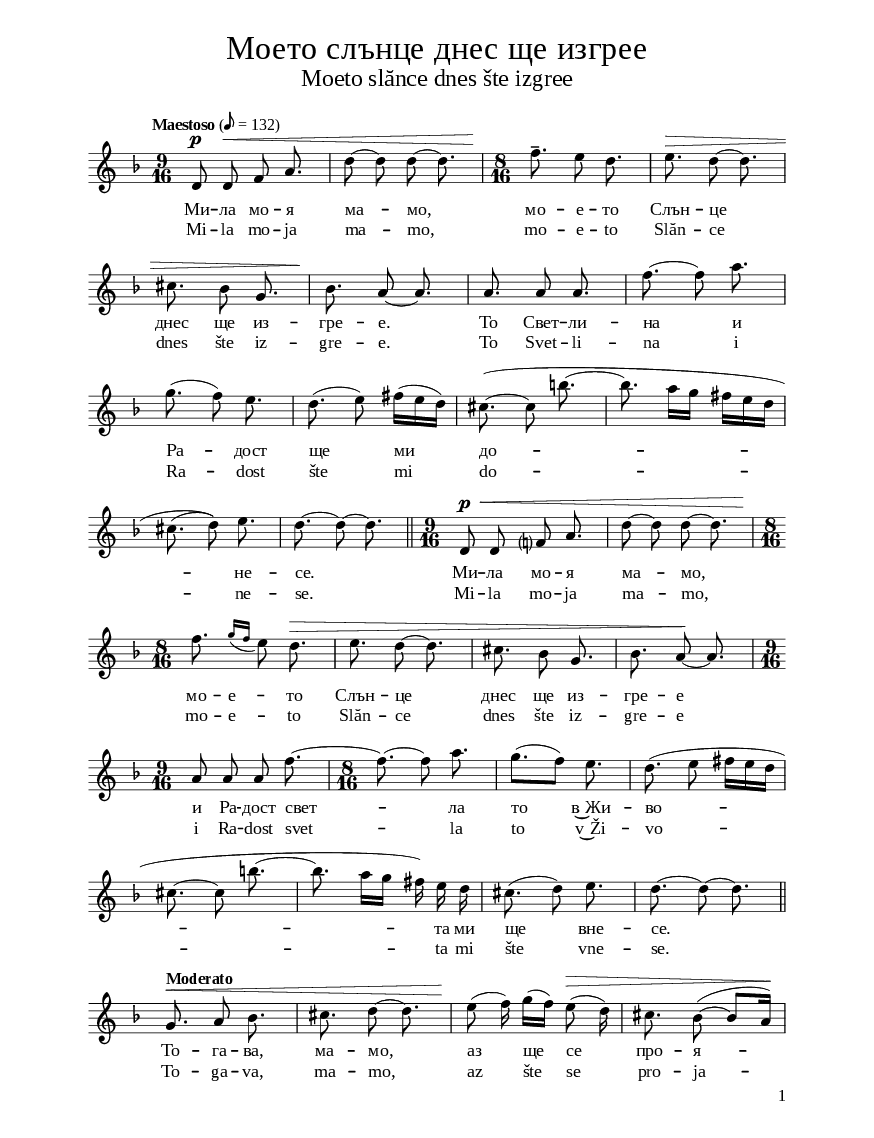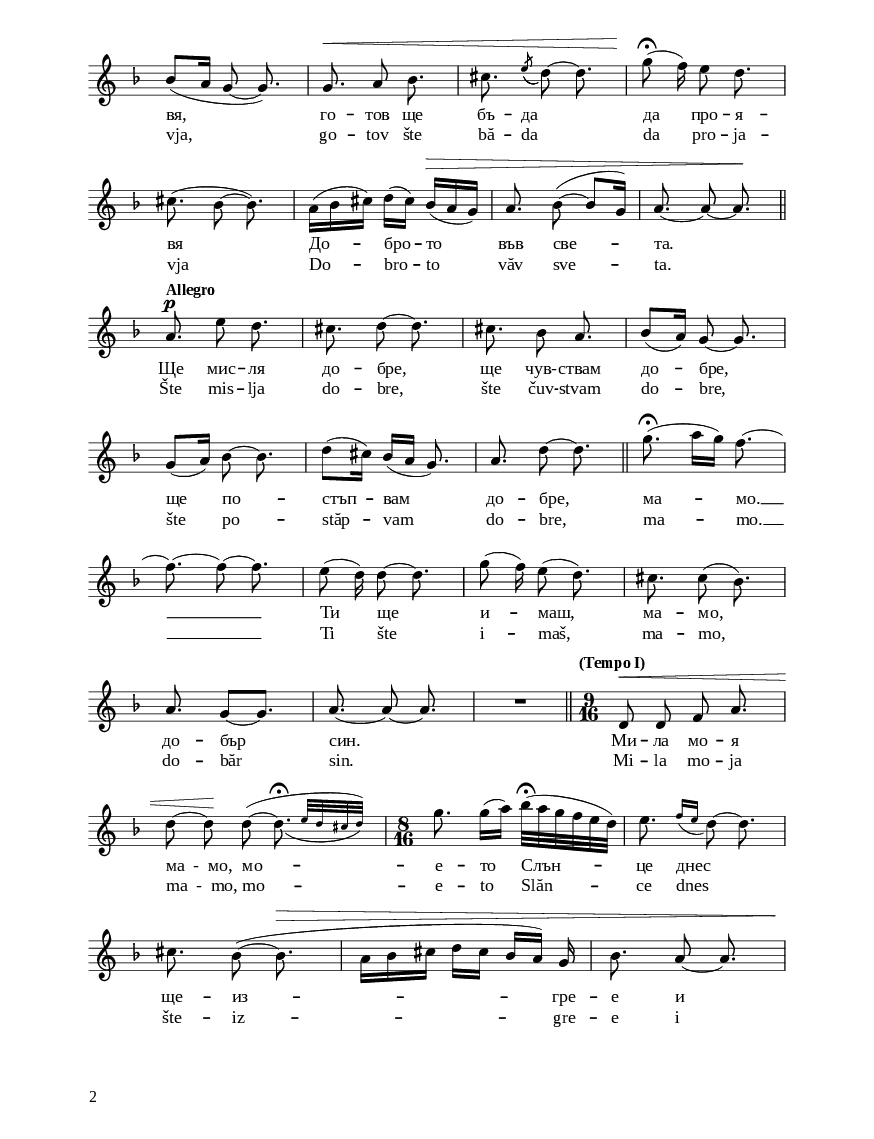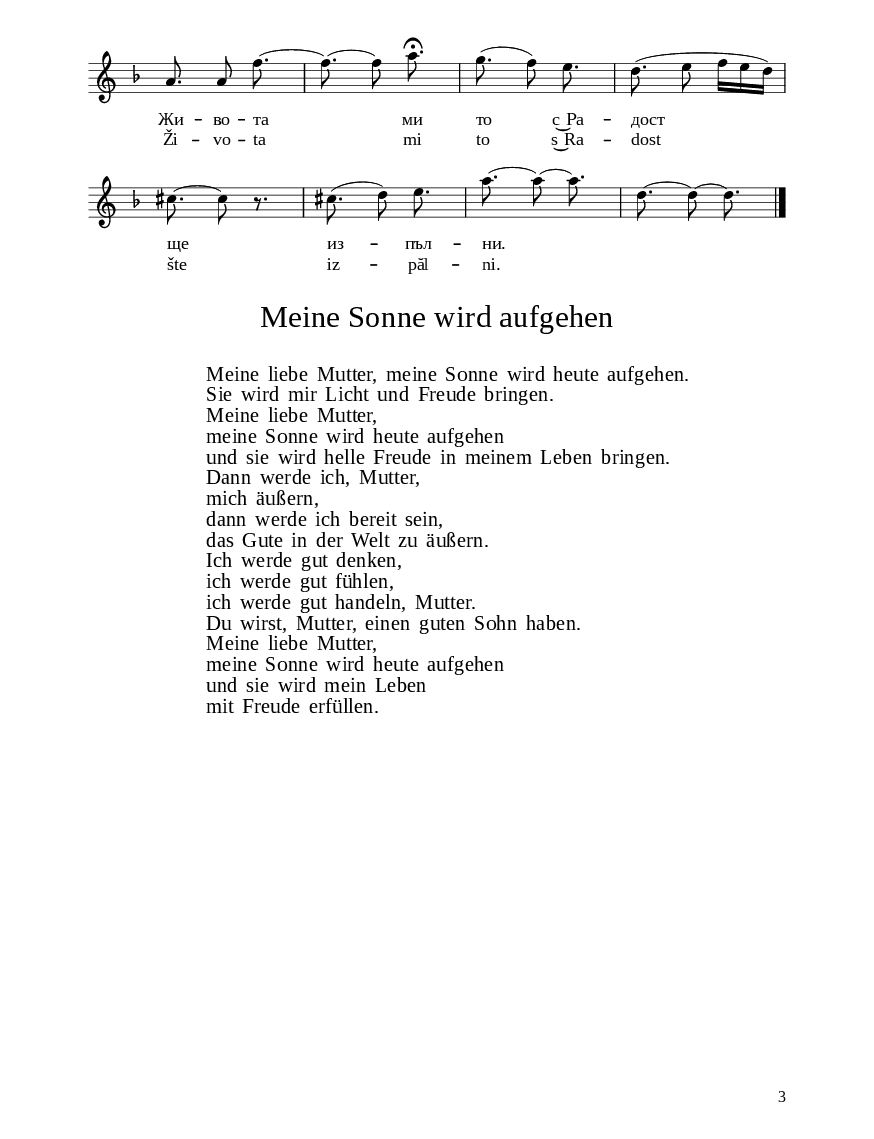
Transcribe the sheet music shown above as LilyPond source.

\version "2.24.1"

% include paper part and global functions
\include "include/globals.ily"

\bookpart {
  \label #'ref212
  \tocItem \markup "Моето слънце днес ще изгрее – Moeto slănce dnes šte izgree "
  \include "include/bookpart-paper.ily"
  \score {
    \include "include/score-layout.ily"

    \new Voice \absolute {
      \clef treble
      \key d \minor
      \time 9/16
      \tempoFunc "Maestoso" 8 "132"
      \autoBeamOff

      d'8 ^\p  d'8 ^\<  f'8  a'8. | % 2
      d''8 ~   d''8  d''8 ~  d''8.
      | % 3
      \time 8/16  | % 3
      f''8. -- ^\!  e''8  d''8. | % 4
      e''8. ^\>  d''8 ~  d''8. \break | % 5
      cis''8.  bes'8  g'8. | % 6
      bes'8. ^\!  a'8 ~   a'8. | % 7
      a'8.  a'8  a'8. | % 8
      f''8. ~   f''8  a''8. \break | % 9
      g''8. (   f''8 ) e''8. |
      d''8. (   e''8 )   fis''16 ( [
      e''16  d''16 ) ] | % 11
      cis''8. \=1( ~   cis''8  b''8. ~  | % 12
      b''8.  a''16 [  g''16 ]  fis''16
      [  e''16  d''16 ] \break | % 13
      cis''8. (   d''8 ) \=1)   e''8. | % 14
      d''8. ~   d''8 ~  d''8. \bar "||"
      \time 9/16  | % 15
      d'8 ^\p ^\<  d'8  f'?8  a'8. | % 16
      d''8 ~   d''8  d''8 ~  d''8.
      \break | % 17
      \time 8/16  | % 17
      f''8. ^\! \acciaccatura {  g''16 [  f''16 ] }
      e''8 d''8. ^\> | % 18
      e''8.  d''8 ~   d''8.  | % 19
      cis''8.  bes'8  g'8. |
      bes'8.  a'8 ~  ^\!  a'8.  \break | % 21
      \time 9/16  | % 21
      a'8  a'8  a'8   f''8. ~  | % 22
      \time 8/16  | % 22
      f''8. ~   f''8   a''8. | % 23
      g''8. ( [  f''8 ) ]  e''8. | % 24
      d''8. (   e''8   fis''16 [
      e''16  d''16 ] \break | % 25
      cis''8. ~   cis''8  b''8. ~  | % 26
      b''8.  a''16   [g''16 ] fis''16 )
      e''16  d''16 | % 27
      cis''8. (   d''8 )  e''8.  | % 28
      d''8. ~   d''8 ~  d''8.  \bar "||"
      \break | % 29
      \tempo "Moderato" g'8.^\<  a'8
      bes'8. |
      cis''8.  d''8 ~   d''8.  | % 31
      e''8 (  ^\!  f''16 )   g''16 (
      [f''16] )  e''8 ( ^\>  d''16 )  | % 32
      cis''8.   bes'8 ( ~   bes'8 [  a'16
      ) ] ^\! \break | % 33
      bes'8 (    [a'16]   g'8 ~  g'8. )  | % 34
      g'8. ^\<  a'8  bes'8. | % 35
      cis''8. \acciaccatura {  e''8 ( }  d''8 )
      ~  d''8. | % 36
      g''8 ( ^\fermata  _\!  f''16 )   e''8
      d''8.  | % 37
      cis''8. (   bes'8 ~  bes'8. )  | % 38
      a'16 ( [  bes'16  cis''16 ) ]
      d''16 ( [  cis''16 ) ]  bes'16 ( [ ^\>  a'16
      g'16 ) ] | % 39
      a'8.  bes'8 ( ~  bes'8 [  g'16 ) ] |

      a'8. ~   a'8 ~  a'8.  ^\! \bar "||"
      \break | % 41
       
      \tempo "Allegro" a'8. ^\p  e''8
      d''8. | % 42
      cis''8.  d''8 ~   d''8.  | % 43
      cis''8.  bes'8  a'8. | % 44
      bes'8 ( [  a'16 )  ] g'8 ~  g'8.  \break
      | % 45
      g'8 ( [  a'16 )  ] bes'8 ~  bes'8.  | % 46
      d''8 ( [  cis''16 ) ]  bes'16 ( [
      a'16 ] g'8. )  | % 47
      a'8.  d''8 ~   d''8.  \bar "||"
       | % 48
      g''8. ( ^\fermata  a''16 [  g''16 )
      ] f''8. ~ \break | % 49
      f''8. ~   f''8 ~  f''8.  |
      e''8 (   d''16 )  d''8 ~  d''8.
      | % 51
      g''8 (  f''16 )  e''8 (  d''8.
      )  | % 52
      cis''8.   cis''8 (  bes'8. )  \break | % 53
      a'8.  g'8 ~ [  g'8. ] | % 54
      a'8. ~   a'8 ~  a'8.  | % 55
      R2 \bar "||"
      \time 9/16  | % 56
      \tempo "(Tempo I)"
      d'8 ^\<  d'8  f'8  a'8. \break | % 57
      d''8 ~ d''8  ^\!  d''8 ~ (  \once \override PhrasingSlur.direction = #down \afterGrace d''8. \fermata   \( { e''32  [d'' cis'' d''\))]}
      | % 58
      \time 8/16  | % 58
      g''8.  g''16 ( [  a''16 ) ]
      bes''32 ( ^\fermata [  a''32  g''32  f''32
      e''32  d''32 ) ] | % 59
      e''8. \acciaccatura {  f''16 [  e''16 ] }
      d''8 ~  d''8. \break |
      cis''8.  bes'8 ( ~   bes'8.  ^\> | % 61
      a'16 [  bes'16  cis''16 ]  d''16
      [  cis''16 ]  bes'16 [  a'16 )  ] g'16
      | % 62
      bes'8.  a'8 ~   a'8. \pageBreak | % 63
      a'8. ^\!  a'8  f''8. ~ | % 64
      f''8. ~   f''8  a''8. ^\fermata  | % 65
      g''8. (   f''8 )   e''8. | % 66
      d''8. (   e''8   f''16 [  e''16
      d''16 ) ] \break | % 67
      cis''8. ~   cis''8  r8. | % 68
      cis''8. (   d''8 )   e''8. | % 69
      a''8. ~  a''8 ~  a''8. |

      d''8. ~  d''8 ~  d''8.  \bar "|."
    }

    \addlyrics {
      Ми -- ла мо -- я ма -- мо,
      мо -- е -- то Слън -- це  днес
      ще из -- гре -- е.  То Свет --
      ли -- на  и Ра -- дост ще
      ми   до  -- не -- се.
      Ми -- ла мо -- я ма -- мо,
      мо --  е -- то Слън -- це
      днес ще из -- гре -- е  и
      Ра -- дост свет --  ла то
      в~Жи -- во  --
      та ми ще
      вне -- се.   То -- га -- ва, ма
      -- мо,  аз  ще  се  про
      -- я --  вя,   го --
      тов ще бъ -- да да  про
      -- я -- вя  До --  бро
      -- то   във све --
      та. Ще мис -- ля до --
      бре,  ще "чув-" -- ствам до --
      бре,  ще  по -- стъп --
      вам   до -- бре,  ма --
      мо.  __   Ти  ще
      и -- маш,  ма -- мо,  до --
      бър  син.   Ми -- ла мо --
      я "ма  -  мо," мо -- е -- то
      Слън --  це
      днес ще  --
      из -- гре -- е  и Жи
      -- во --  та ми  то с~Ра
      --    дост  ще  из
      -- пъл --  ни.
    }
    \addlyrics {
      Mi -- la mo -- ja ma -- mo,
      mo -- e -- to Slăn -- ce  dnes
      šte iz -- gre -- e.  To Svet --
      li -- na  i Ra -- dost šte
      mi   do  -- ne -- se.
      Mi -- la mo -- ja ma -- mo,
      mo --  e -- to Slăn -- ce
      dnes šte iz -- gre -- e  i
      Ra -- dost svet --  la to
      v~Ži -- vo  --
      ta mi šte
      vne -- se.   To -- ga -- va, ma
      -- mo,  az  šte  se  pro
      -- ja --  vja,   go --
      tov šte bă -- da da  pro
      -- ja -- vja  Do --  bro
      -- to   văv sve --
      ta. Šte mis -- lja do --
      bre,  šte čuv -- stvam do --
      bre,  šte  po -- stăp --
      vam   do -- bre,  ma --
      mo.  __   Ti  šte
      i -- maš,  ma -- mo,  do --
      băr  sin.   Mi -- la mo --
      ja "ma  -  mo," mo -- e -- to
      Slăn --  ce
      dnes šte  --
      iz -- gre -- e  i Ži
      -- vo --  ta mi  to s~Ra
      --    dost  šte  iz
      -- păl --  ni.
    }

    \header {
      title = \titleFunc "Моето слънце днес ще изгрее" "Moeto slănce dnes šte izgree"
    }

    \midi{}

  } % score



  % include foreign translation(s) of the song
  \version "2.20.0"

\markup \fill-line { \fontsize #6 "Meine Sonne wird aufgehen" }
\markup \null
\markup \null
\markup \fontsize #+2.5 {
  \hspace #10
  \override #'(baseline-skip . 2)

  \column {
    \line { " " }

\line { " "Meine liebe Mutter, meine Sonne wird heute aufgehen. }

\line { " "Sie wird mir Licht und Freude bringen.}

\line { " "Meine liebe Mutter,}

\line { " "meine Sonne wird heute aufgehen}

\line { " "und sie wird helle Freude in meinem Leben bringen.}

\line { " "Dann werde ich, Mutter,}

\line { " "mich äußern,}

\line { " "dann werde ich bereit sein,}

\line { " "das Gute in der Welt zu äußern. }

\line { " "Ich werde gut denken,}

\line { " "ich werde gut fühlen,}

\line { " "ich werde gut handeln, Mutter.}

\line { " "Du wirst, Mutter, einen guten Sohn haben.}

\line { " "Meine liebe Mutter,}

\line { " "meine Sonne wird heute aufgehen }

\line { " "und sie wird mein Leben }

\line { " "mit Freude erfüllen. }

  }
}


} % bookpart

% Più mosso
%
